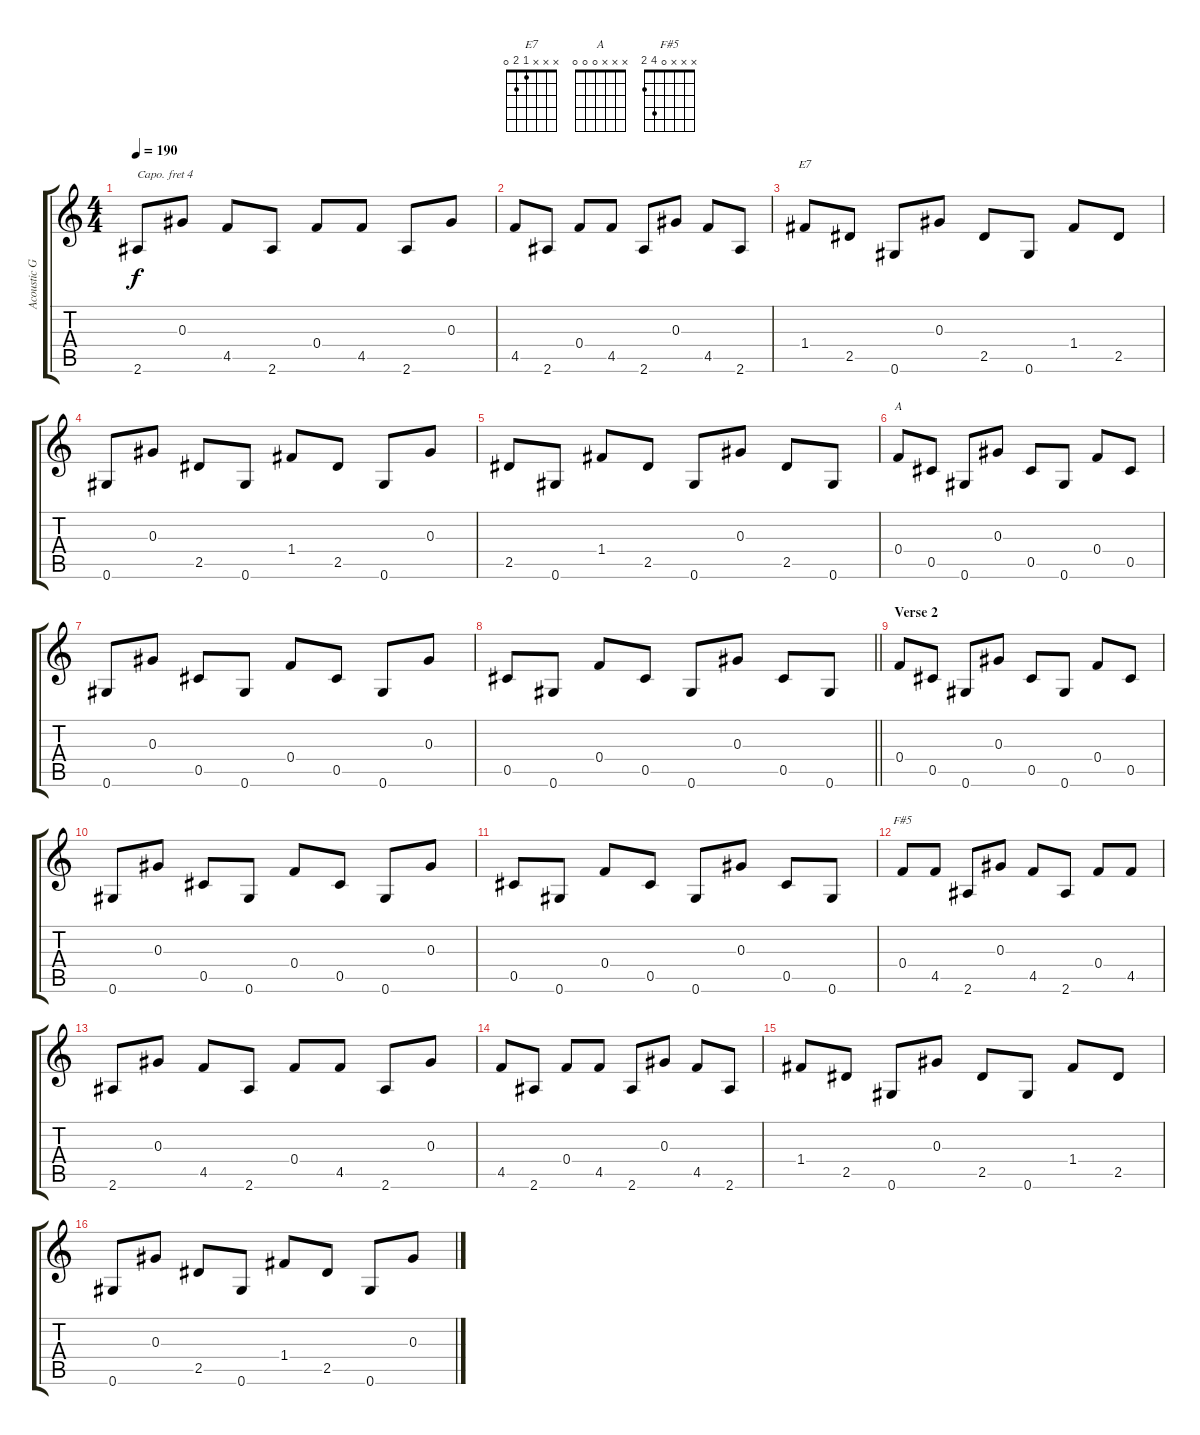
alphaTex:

\track ("Acoustic Guitar" "Acoustic G") {instrument acousticguitarsteel}
\staff {score tabs}
\capo 4
\tuning (E4 B3 E3 Db3 A2 E2) {hide}
\chord ("E7" x x x 1 2 0)
\chord ("A" x x x 0 0 0)
\chord ("F#5" x x x 0 4 2)
\ts (4 4)
\tempo 190
\clef g2
\ks c
2.6.8{dy f} 0.3.8 4.5.8 2.6.8 0.4.8 4.5.8 2.6.8 0.3.8 |
4.5.8 2.6.8 0.4.8 4.5.8 2.6.8 0.3.8 4.5.8 2.6.8 |
1.4.8{ch "E7"} 2.5.8 0.6.8 0.3.8 2.5.8 0.6.8 1.4.8 2.5.8 |
0.6.8 0.3.8 2.5.8 0.6.8 1.4.8 2.5.8 0.6.8 0.3.8 |
2.5.8 0.6.8 1.4.8 2.5.8 0.6.8 0.3.8 2.5.8 0.6.8 |
0.4.8{ch "A"} 0.5.8 0.6.8 0.3.8 0.5.8 0.6.8 0.4.8 0.5.8 |
0.6.8 0.3.8 0.5.8 0.6.8 0.4.8 0.5.8 0.6.8 0.3.8 |
\barLineRight lightlight
0.5.8 0.6.8 0.4.8 0.5.8 0.6.8 0.3.8 0.5.8 0.6.8 |
\section ("" "Verse 2")
0.4.8 0.5.8 0.6.8 0.3.8 0.5.8 0.6.8 0.4.8 0.5.8 |
0.6.8 0.3.8 0.5.8 0.6.8 0.4.8 0.5.8 0.6.8 0.3.8 |
0.5.8 0.6.8 0.4.8 0.5.8 0.6.8 0.3.8 0.5.8 0.6.8 |
0.4.8{ch "F#5"} 4.5.8 2.6.8 0.3.8 4.5.8 2.6.8 0.4.8 4.5.8 |
2.6.8 0.3.8 4.5.8 2.6.8 0.4.8 4.5.8 2.6.8 0.3.8 |
4.5.8 2.6.8 0.4.8 4.5.8 2.6.8 0.3.8 4.5.8 2.6.8 |
1.4.8 2.5.8 0.6.8 0.3.8 2.5.8 0.6.8 1.4.8 2.5.8 |
0.6.8 0.3.8 2.5.8 0.6.8 1.4.8 2.5.8 0.6.8 0.3.8
